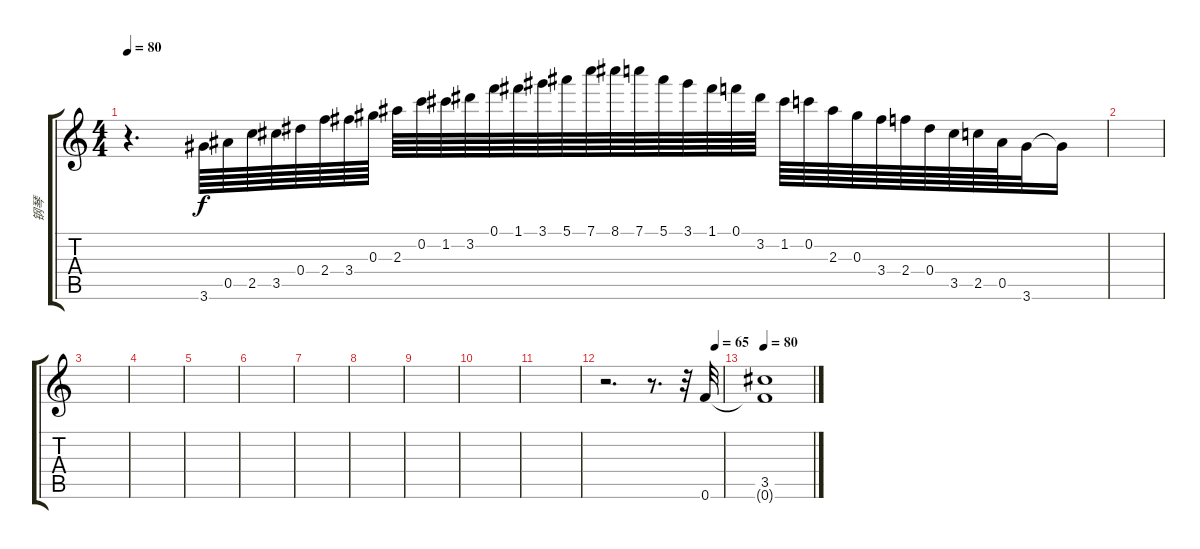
\track ("钢琴" "钢琴") {instrument acousticgrandpiano}
\staff {score tabs}
\tuning (F6 C6 Ab5 Eb5 Bb4 F4) {hide}
\ts (4 4)
\tempo 80
\clef g2
\ks c
r.4{d dy mp} 3.6.64{dy f volume 10 balance 1 instrument acousticgrandpiano} 0.5.64 2.5.64 3.5.64{balance 6} 0.4.64 2.4.64 3.4.64 0.3.64 2.3.64 0.2.64 1.2.64{balance 12} 3.2.64 0.1.64 1.1.64 3.1.64 5.1.64{balance 16} 7.1.64 8.1.64 7.1.64 5.1.64 3.1.64{balance 6} 1.1.64 0.1.64 3.2.64 1.2.64 0.2.64 2.3.64 0.3.64{balance 2} 3.4.64 2.4.64 0.4.64 3.5.64 2.5.64 0.5.64 3.6.32 3.6{t}.16 |
|
|
|
|
|
|
|
|
|
|
\tempo (65 0.9375)
r.2{d} r.8{d} r.32 0.6.32 |
\tempo 80
(3.5 0.6{t}).1
